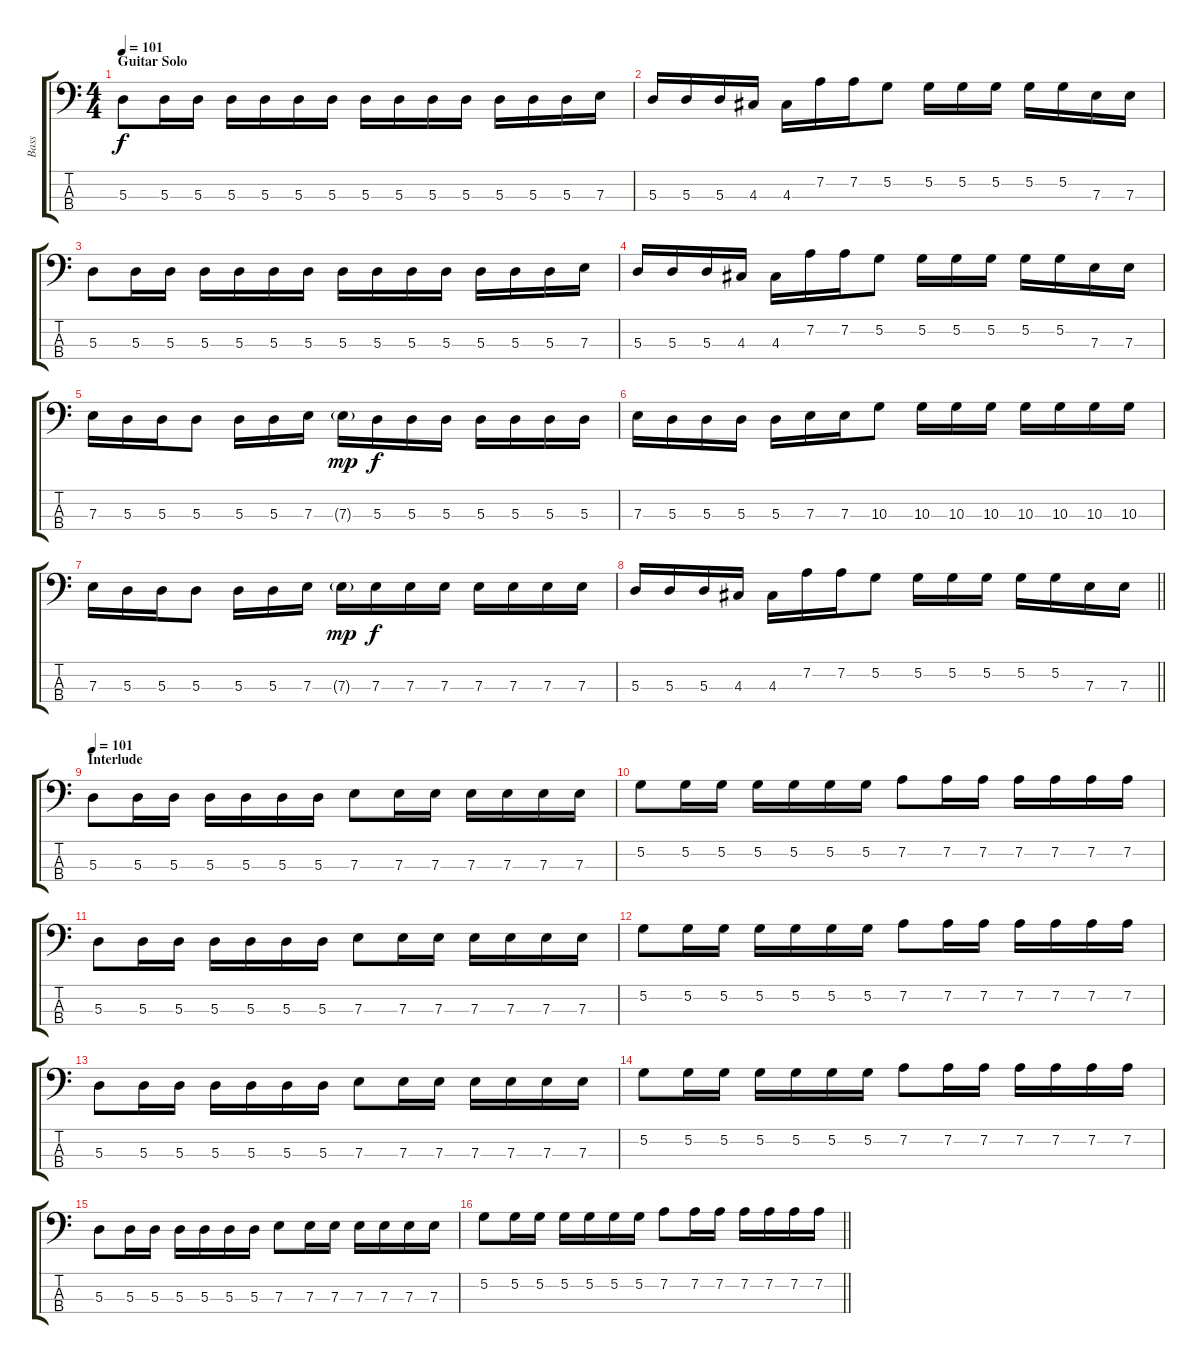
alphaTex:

\track ("Bass" "Bass") {instrument slapbass2}
\staff {score tabs}
\tuning (G2 D2 A1 E1) {hide}
\ts (4 4)
\section ("" "Guitar Solo")
\tempo 101
\clef f4
\ks c
5.3.8{dy f} 5.3.16 5.3.16 5.3.16 5.3.16 5.3.16 5.3.16 5.3.16 5.3.16 5.3.16 5.3.16 5.3.16 5.3.16 5.3.16 7.3.16 |
5.3.16 5.3.16 5.3.16 4.3.16 4.3.16 7.2.16 7.2.16 5.2.8 5.2.16 5.2.16 5.2.16 5.2.16 5.2.16 7.3.16 7.3.16 |
5.3.8 5.3.16 5.3.16 5.3.16 5.3.16 5.3.16 5.3.16 5.3.16 5.3.16 5.3.16 5.3.16 5.3.16 5.3.16 5.3.16 7.3.16 |
5.3.16 5.3.16 5.3.16 4.3.16 4.3.16 7.2.16 7.2.16 5.2.8 5.2.16 5.2.16 5.2.16 5.2.16 5.2.16 7.3.16 7.3.16 |
7.3.16 5.3.16 5.3.16 5.3.8 5.3.16 5.3.16 7.3.16 7.3{g}.16{dy mp} 5.3.16{dy f} 5.3.16 5.3.16 5.3.16 5.3.16 5.3.16 5.3.16 |
7.3.16 5.3.16 5.3.16 5.3.16 5.3.16 7.3.16 7.3.16 10.3.8 10.3.16 10.3.16 10.3.16 10.3.16 10.3.16 10.3.16 10.3.16 |
7.3.16 5.3.16 5.3.16 5.3.8 5.3.16 5.3.16 7.3.16 7.3{g}.16{dy mp} 7.3.16{dy f} 7.3.16 7.3.16 7.3.16 7.3.16 7.3.16 7.3.16 |
\barLineRight lightlight
5.3.16 5.3.16 5.3.16 4.3.16 4.3.16 7.2.16 7.2.16 5.2.8 5.2.16 5.2.16 5.2.16 5.2.16 5.2.16 7.3.16 7.3.16 |
\section ("" "Interlude")
\tempo 101
5.3.8 5.3.16 5.3.16 5.3.16 5.3.16 5.3.16 5.3.16 7.3.8 7.3.16 7.3.16 7.3.16 7.3.16 7.3.16 7.3.16 |
5.2.8 5.2.16 5.2.16 5.2.16 5.2.16 5.2.16 5.2.16 7.2.8 7.2.16 7.2.16 7.2.16 7.2.16 7.2.16 7.2.16 |
5.3.8 5.3.16 5.3.16 5.3.16 5.3.16 5.3.16 5.3.16 7.3.8 7.3.16 7.3.16 7.3.16 7.3.16 7.3.16 7.3.16 |
5.2.8 5.2.16 5.2.16 5.2.16 5.2.16 5.2.16 5.2.16 7.2.8 7.2.16 7.2.16 7.2.16 7.2.16 7.2.16 7.2.16 |
5.3.8 5.3.16 5.3.16 5.3.16 5.3.16 5.3.16 5.3.16 7.3.8 7.3.16 7.3.16 7.3.16 7.3.16 7.3.16 7.3.16 |
5.2.8 5.2.16 5.2.16 5.2.16 5.2.16 5.2.16 5.2.16 7.2.8 7.2.16 7.2.16 7.2.16 7.2.16 7.2.16 7.2.16 |
5.3.8 5.3.16 5.3.16 5.3.16 5.3.16 5.3.16 5.3.16 7.3.8 7.3.16 7.3.16 7.3.16 7.3.16 7.3.16 7.3.16 |
\barLineRight lightlight
5.2.8 5.2.16 5.2.16 5.2.16 5.2.16 5.2.16 5.2.16 7.2.8 7.2.16 7.2.16 7.2.16 7.2.16 7.2.16 7.2.16
